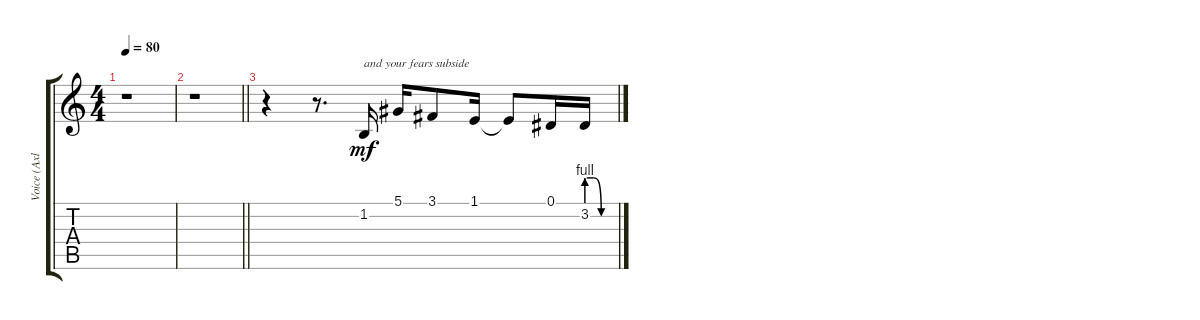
\track ("Voice (Axl)" "Voice (Axl") {instrument lead2sawtooth}
\staff {score tabs}
\tuning (Eb4 Bb3 Gb3 Db3 Ab2 Eb2) {hide}
\ts (4 4)
\tempo 80
\clef g2
\ks c
r.1{dy mf} |
\barLineRight lightlight
r.1 |
\section ("" "")
r.4 r.8{d} 1.2.16{txt "and your fears subside"} 5.1.16 3.1.8 1.1.16 1.1{t}.8 0.1.16 3.2{be (custom 0 4 15 4 31 0 40 0 60 0)}.16
